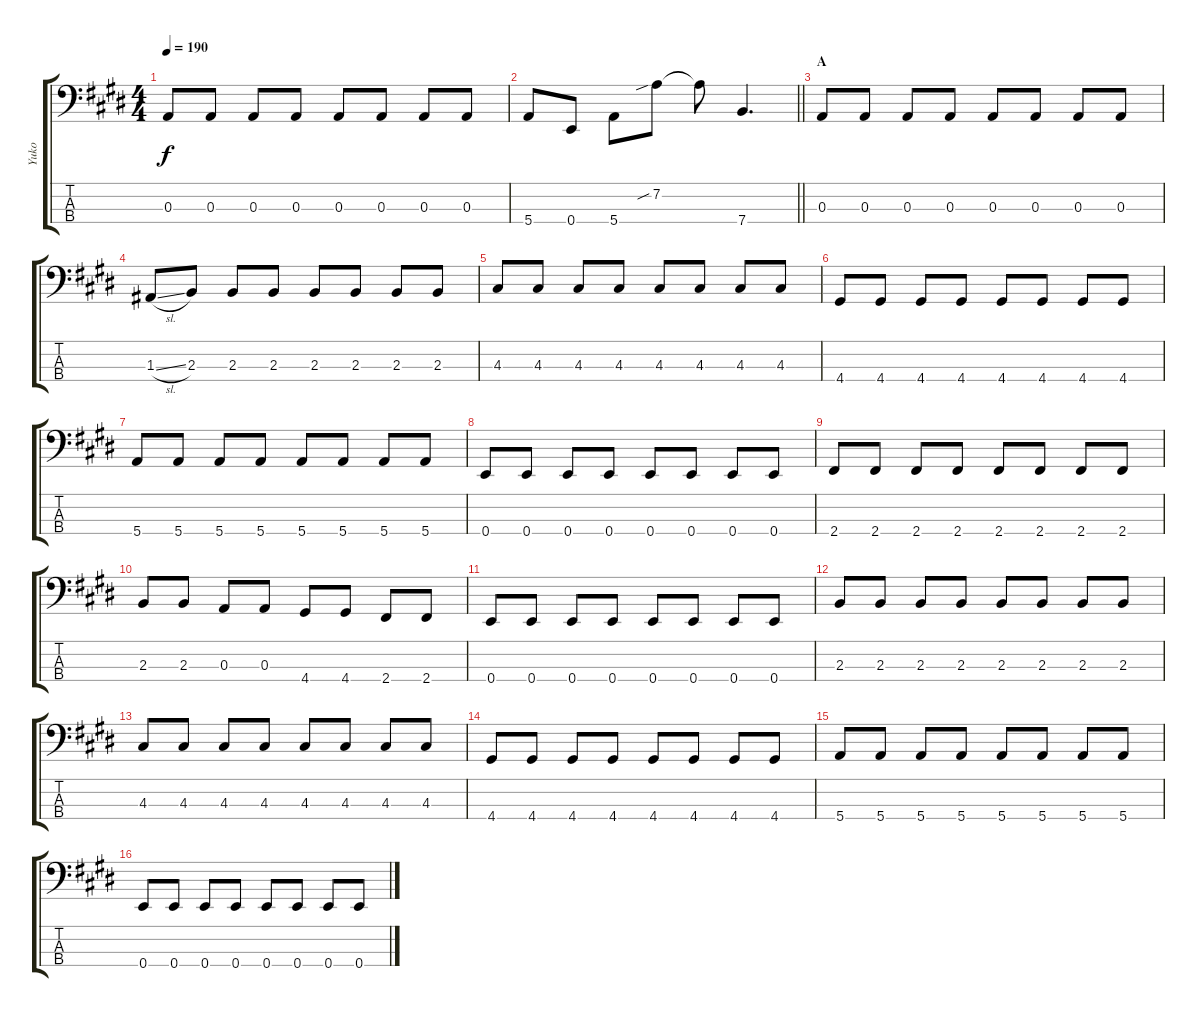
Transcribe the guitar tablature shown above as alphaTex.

\track ("Yuko" "Yuko") {instrument electricbasspick}
\staff {score tabs}
\tuning (G2 D2 A1 E1) {hide}
\ts (4 4)
\tempo 190
\clef f4
\ks e
0.3.8{dy f} 0.3.8 0.3.8 0.3.8 0.3.8 0.3.8 0.3.8 0.3.8 |
\barLineRight lightlight
5.4.8 0.4.8 5.4.8 7.2{sib}.8 7.2{t}.8 7.4.4{d} |
\section ("" "A")
0.3.8 0.3.8 0.3.8 0.3.8 0.3.8 0.3.8 0.3.8 0.3.8 |
1.3{sl}.8 2.3.8 2.3.8 2.3.8 2.3.8 2.3.8 2.3.8 2.3.8 |
4.3.8 4.3.8 4.3.8 4.3.8 4.3.8 4.3.8 4.3.8 4.3.8 |
4.4.8 4.4.8 4.4.8 4.4.8 4.4.8 4.4.8 4.4.8 4.4.8 |
5.4.8 5.4.8 5.4.8 5.4.8 5.4.8 5.4.8 5.4.8 5.4.8 |
0.4.8 0.4.8 0.4.8 0.4.8 0.4.8 0.4.8 0.4.8 0.4.8 |
2.4.8 2.4.8 2.4.8 2.4.8 2.4.8 2.4.8 2.4.8 2.4.8 |
2.3.8 2.3.8 0.3.8 0.3.8 4.4.8 4.4.8 2.4.8 2.4.8 |
0.4.8 0.4.8 0.4.8 0.4.8 0.4.8 0.4.8 0.4.8 0.4.8 |
2.3.8 2.3.8 2.3.8 2.3.8 2.3.8 2.3.8 2.3.8 2.3.8 |
4.3.8 4.3.8 4.3.8 4.3.8 4.3.8 4.3.8 4.3.8 4.3.8 |
4.4.8 4.4.8 4.4.8 4.4.8 4.4.8 4.4.8 4.4.8 4.4.8 |
5.4.8 5.4.8 5.4.8 5.4.8 5.4.8 5.4.8 5.4.8 5.4.8 |
0.4.8 0.4.8 0.4.8 0.4.8 0.4.8 0.4.8 0.4.8 0.4.8
